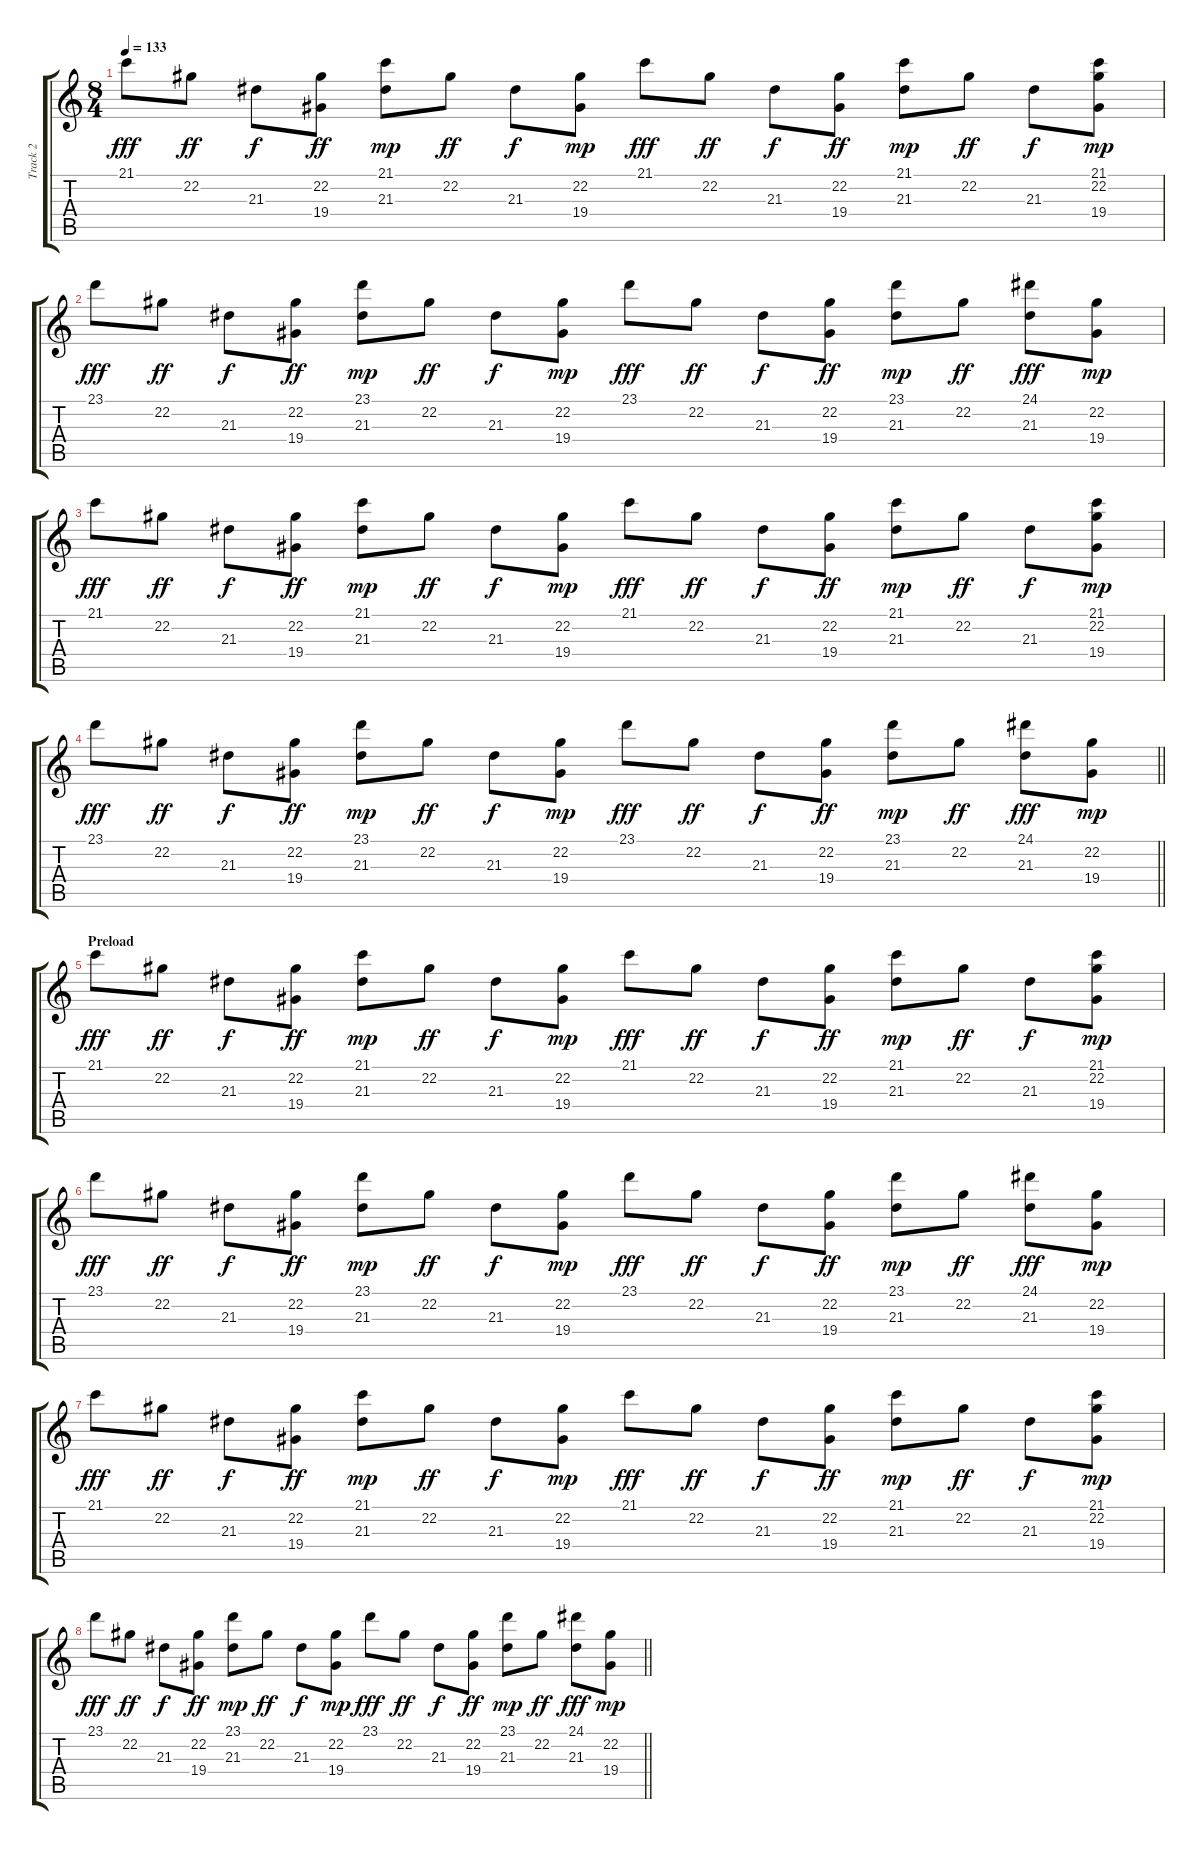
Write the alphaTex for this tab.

\track ("Track 2" "Track 2") {instrument brightacousticpiano}
\staff {score tabs}
\tuning (Eb4 Bb3 Gb3 Db3 Ab2 Eb2) {hide}
\ts (8 4)
\tempo 133
\clef g2
\ks c
21.1.8{dy fff} 22.2.8{dy ff} 21.3.8{dy f} (22.2 19.4).8{dy ff} (21.1 21.3).8{dy mp} 22.2.8{dy ff} 21.3.8{dy f} (22.2 19.4).8{dy mp} 21.1.8{dy fff} 22.2.8{dy ff} 21.3.8{dy f} (22.2 19.4).8{dy ff} (21.1 21.3).8{dy mp} 22.2.8{dy ff} 21.3.8{dy f} (21.1 22.2 19.4).8{dy mp} |
23.1.8{dy fff} 22.2.8{dy ff} 21.3.8{dy f} (22.2 19.4).8{dy ff} (23.1 21.3).8{dy mp} 22.2.8{dy ff} 21.3.8{dy f} (22.2 19.4).8{dy mp} 23.1.8{dy fff} 22.2.8{dy ff} 21.3.8{dy f} (22.2 19.4).8{dy ff} (23.1 21.3).8{dy mp} 22.2.8{dy ff} (24.1 21.3).8{dy fff} (22.2 19.4).8{dy mp} |
21.1.8{dy fff} 22.2.8{dy ff} 21.3.8{dy f} (22.2 19.4).8{dy ff} (21.1 21.3).8{dy mp} 22.2.8{dy ff} 21.3.8{dy f} (22.2 19.4).8{dy mp} 21.1.8{dy fff} 22.2.8{dy ff} 21.3.8{dy f} (22.2 19.4).8{dy ff} (21.1 21.3).8{dy mp} 22.2.8{dy ff} 21.3.8{dy f} (21.1 22.2 19.4).8{dy mp} |
\barLineRight lightlight
23.1.8{dy fff} 22.2.8{dy ff} 21.3.8{dy f} (22.2 19.4).8{dy ff} (23.1 21.3).8{dy mp} 22.2.8{dy ff} 21.3.8{dy f} (22.2 19.4).8{dy mp} 23.1.8{dy fff} 22.2.8{dy ff} 21.3.8{dy f} (22.2 19.4).8{dy ff} (23.1 21.3).8{dy mp} 22.2.8{dy ff} (24.1 21.3).8{dy fff} (22.2 19.4).8{dy mp} |
\section ("" "Preload")
21.1.8{dy fff} 22.2.8{dy ff} 21.3.8{dy f} (22.2 19.4).8{dy ff} (21.1 21.3).8{dy mp} 22.2.8{dy ff} 21.3.8{dy f} (22.2 19.4).8{dy mp} 21.1.8{dy fff} 22.2.8{dy ff} 21.3.8{dy f} (22.2 19.4).8{dy ff} (21.1 21.3).8{dy mp} 22.2.8{dy ff} 21.3.8{dy f} (21.1 22.2 19.4).8{dy mp} |
23.1.8{dy fff} 22.2.8{dy ff} 21.3.8{dy f} (22.2 19.4).8{dy ff} (23.1 21.3).8{dy mp} 22.2.8{dy ff} 21.3.8{dy f} (22.2 19.4).8{dy mp} 23.1.8{dy fff} 22.2.8{dy ff} 21.3.8{dy f} (22.2 19.4).8{dy ff} (23.1 21.3).8{dy mp} 22.2.8{dy ff} (24.1 21.3).8{dy fff} (22.2 19.4).8{dy mp} |
21.1.8{dy fff} 22.2.8{dy ff} 21.3.8{dy f} (22.2 19.4).8{dy ff} (21.1 21.3).8{dy mp} 22.2.8{dy ff} 21.3.8{dy f} (22.2 19.4).8{dy mp} 21.1.8{dy fff} 22.2.8{dy ff} 21.3.8{dy f} (22.2 19.4).8{dy ff} (21.1 21.3).8{dy mp} 22.2.8{dy ff} 21.3.8{dy f} (21.1 22.2 19.4).8{dy mp} |
\barLineRight lightlight
23.1.8{dy fff} 22.2.8{dy ff} 21.3.8{dy f} (22.2 19.4).8{dy ff} (23.1 21.3).8{dy mp} 22.2.8{dy ff} 21.3.8{dy f} (22.2 19.4).8{dy mp} 23.1.8{dy fff} 22.2.8{dy ff} 21.3.8{dy f} (22.2 19.4).8{dy ff} (23.1 21.3).8{dy mp} 22.2.8{dy ff} (24.1 21.3).8{dy fff} (22.2 19.4).8{dy mp}
